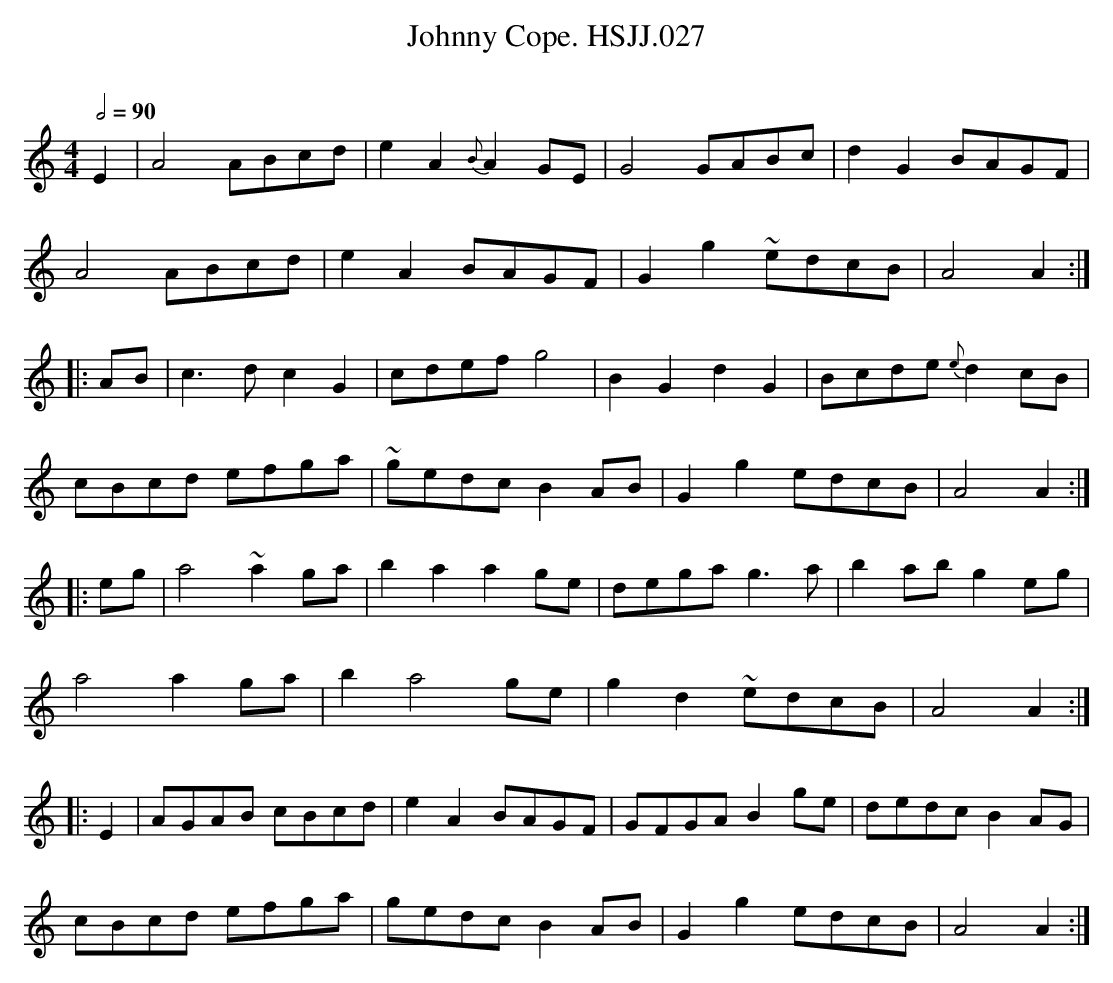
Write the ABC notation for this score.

X:1
T:Johnny Cope. HSJJ.027
M:4/4
L:1/8
Q:1/2=90
O:
K:Am
E2|A4ABcd|e2A2{B}A2GE|G4GABc|d2G2BAGF|
A4ABcd|e2A2BAGF|G2g2~edcB|A4A2:|
|:AB|c3dc2G2|cdefg4|B2G2d2G2|Bcde {e}d2cB|
cBcd efga|~gedcB2AB|G2g2edcB|A4A2:|
|:eg|a4~a2g-a|b2a2a2ge|degag3a|b2abg2eg|
a4a2ga|b2a4ge|g2d2~edcB|A4A2:|
|:E2|AGAB cBcd|e2A2BAGF|GFGAB2ge|dedcB2AG|
cBcd efga|gedcB2AB|G2g2edcB|A4A2:|
